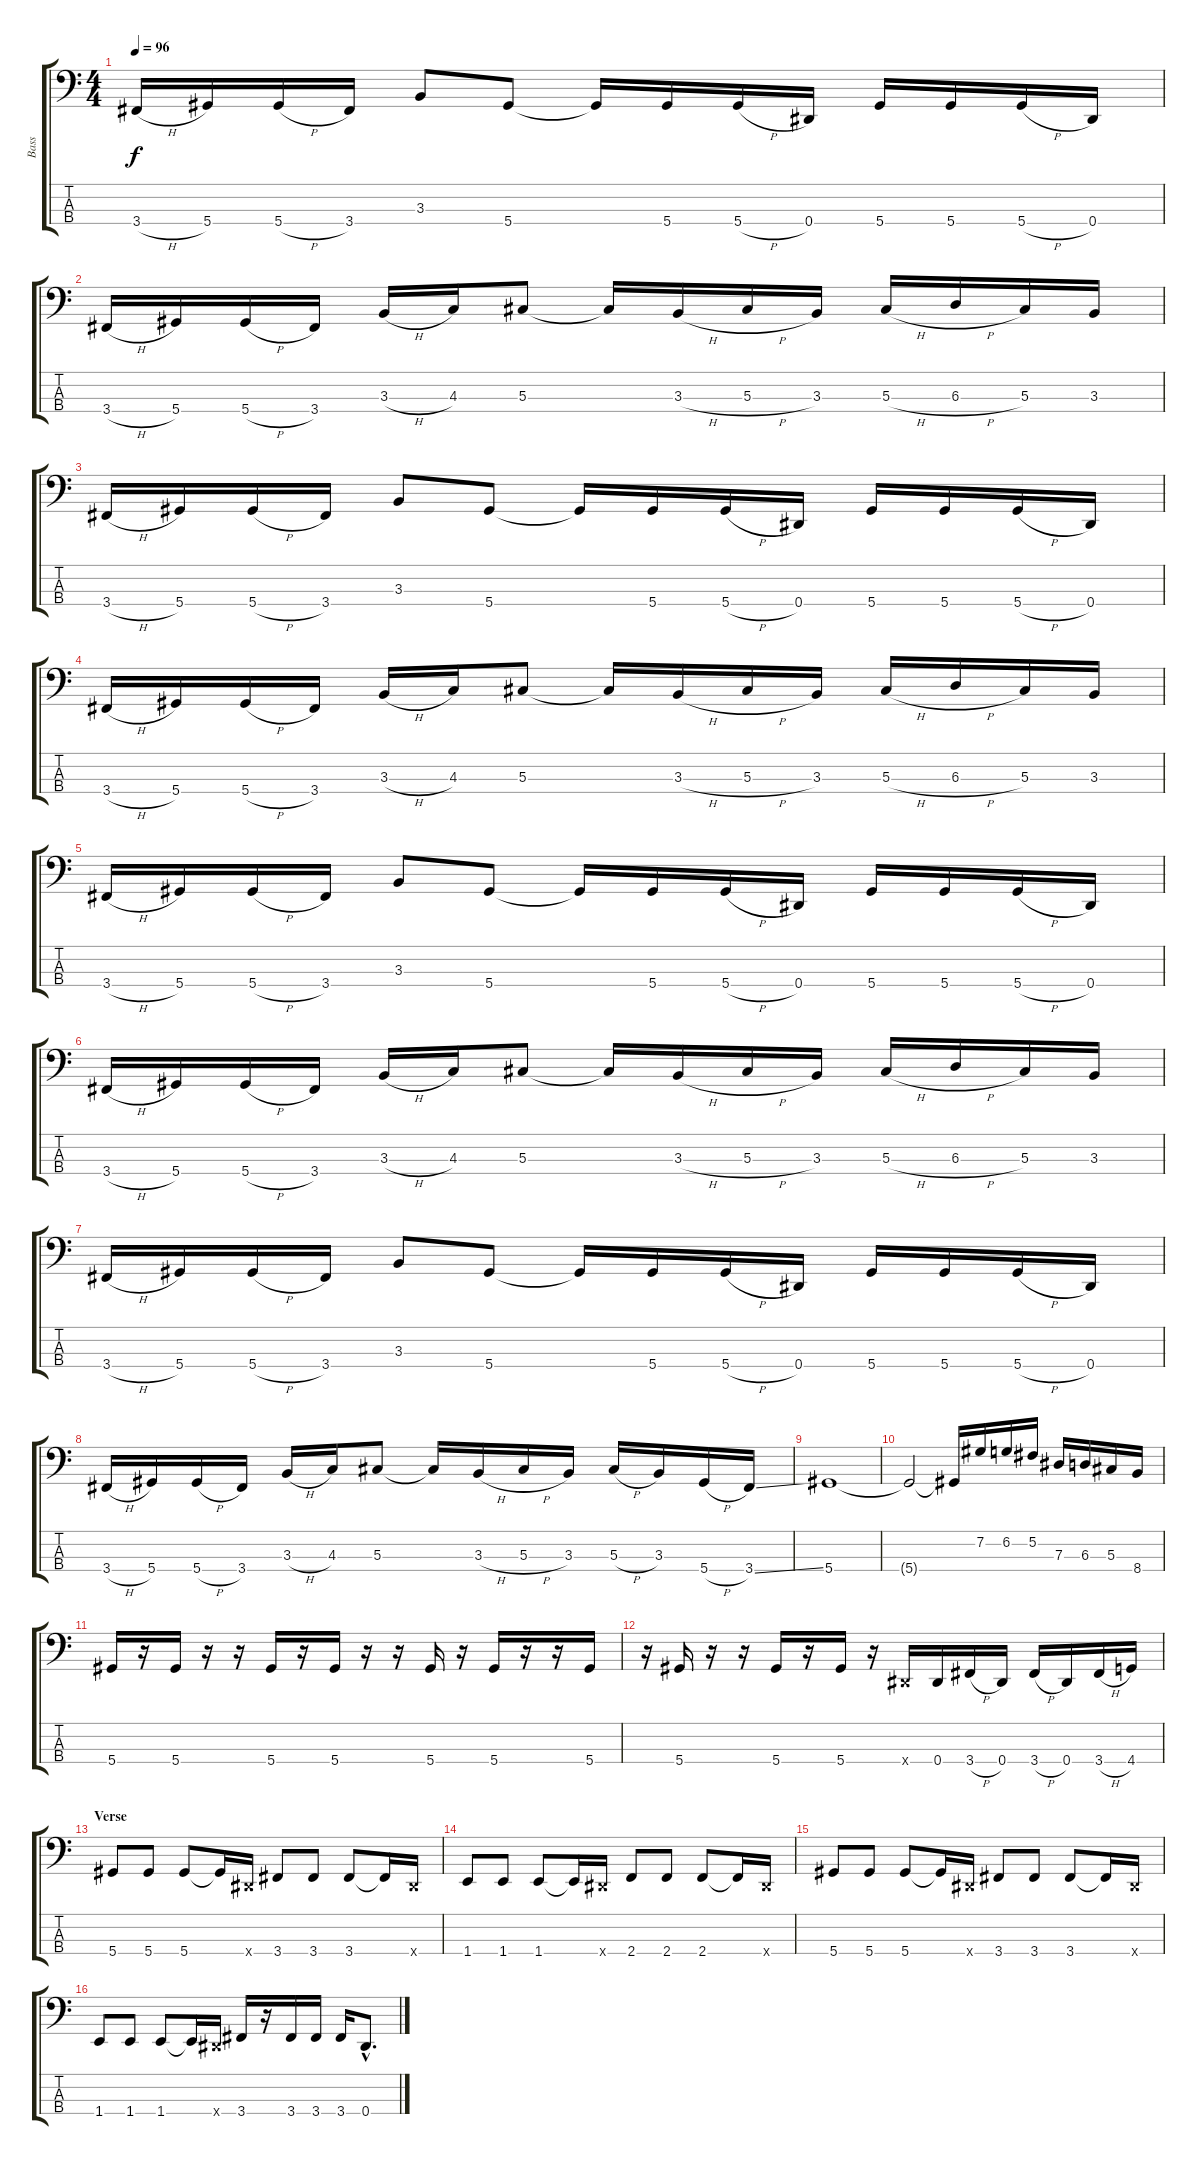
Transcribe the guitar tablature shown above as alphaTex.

\track ("Bass" "Bass") {instrument electricbassfinger}
\staff {score tabs}
\tuning (Gb2 Db2 Ab1 Eb1) {hide}
\ts (4 4)
\tempo 96
\clef f4
\ks c
3.4{h}.16{dy f instrument electricbassfinger} 5.4.16 5.4{h}.16 3.4.16 3.3.8 5.4.8 5.4{t}.16 5.4.16 5.4{h}.16 0.4.16 5.4.16 5.4.16 5.4{h}.16 0.4.16 |
3.4{h}.16 5.4.16 5.4{h}.16 3.4.16 3.3{h}.16 4.3.16 5.3.8 5.3{t}.16 3.3{h}.16 5.3{h}.16 3.3.16 5.3{h}.16 6.3{h}.16 5.3.16 3.3.16 |
3.4{h}.16 5.4.16 5.4{h}.16 3.4.16 3.3.8 5.4.8 5.4{t}.16 5.4.16 5.4{h}.16 0.4.16 5.4.16 5.4.16 5.4{h}.16 0.4.16 |
3.4{h}.16 5.4.16 5.4{h}.16 3.4.16 3.3{h}.16 4.3.16 5.3.8 5.3{t}.16 3.3{h}.16 5.3{h}.16 3.3.16 5.3{h}.16 6.3{h}.16 5.3.16 3.3.16 |
3.4{h}.16 5.4.16 5.4{h}.16 3.4.16 3.3.8 5.4.8 5.4{t}.16 5.4.16 5.4{h}.16 0.4.16 5.4.16 5.4.16 5.4{h}.16 0.4.16 |
3.4{h}.16 5.4.16 5.4{h}.16 3.4.16 3.3{h}.16 4.3.16 5.3.8 5.3{t}.16 3.3{h}.16 5.3{h}.16 3.3.16 5.3{h}.16 6.3{h}.16 5.3.16 3.3.16 |
3.4{h}.16 5.4.16 5.4{h}.16 3.4.16 3.3.8 5.4.8 5.4{t}.16 5.4.16 5.4{h}.16 0.4.16 5.4.16 5.4.16 5.4{h}.16 0.4.16 |
3.4{h}.16 5.4.16 5.4{h}.16 3.4.16 3.3{h}.16 4.3.16 5.3.8 5.3{t}.16 3.3{h}.16 5.3{h}.16 3.3.16 5.3{h}.16 3.3.16 5.4{h}.16 3.4{ss}.16 |
5.4.1{volume 0} |
5.4{t}.2 5.4{t}.16 7.2.16{volume 13} 6.2.16 5.2.16 7.3.16 6.3.16 5.3.16 8.4.16 |
5.4.16 r.16 5.4.16 r.16 r.16 5.4.16 r.16 5.4.16 r.16 r.16 5.4.16 r.16 5.4.16 r.16 r.16 5.4.16 |
r.16 5.4.16 r.16 r.16 5.4.16 r.16 5.4.16 r.16 0.4{x}.16 0.4.16 3.4{h}.16 0.4.16 3.4{h}.16 0.4.16 3.4{h}.16 4.4.16 |
\section ("" "Verse")
5.4.8 5.4.8 5.4.8 5.4{t}.16 0.4{x}.16 3.4.8 3.4.8 3.4.8 3.4{t}.16 0.4{x}.16 |
1.4.8 1.4.8 1.4.8 1.4{t}.16 0.4{x}.16 2.4.8 2.4.8 2.4.8 2.4{t}.16 0.4{x}.16 |
5.4.8 5.4.8 5.4.8 5.4{t}.16 0.4{x}.16 3.4.8 3.4.8 3.4.8 3.4{t}.16 0.4{x}.16 |
1.4.8 1.4.8 1.4.8 1.4{t}.16 0.4{x}.16 3.4.16 r.16 3.4.16 3.4.16 3.4.16 0.4{hac}.8{d}
